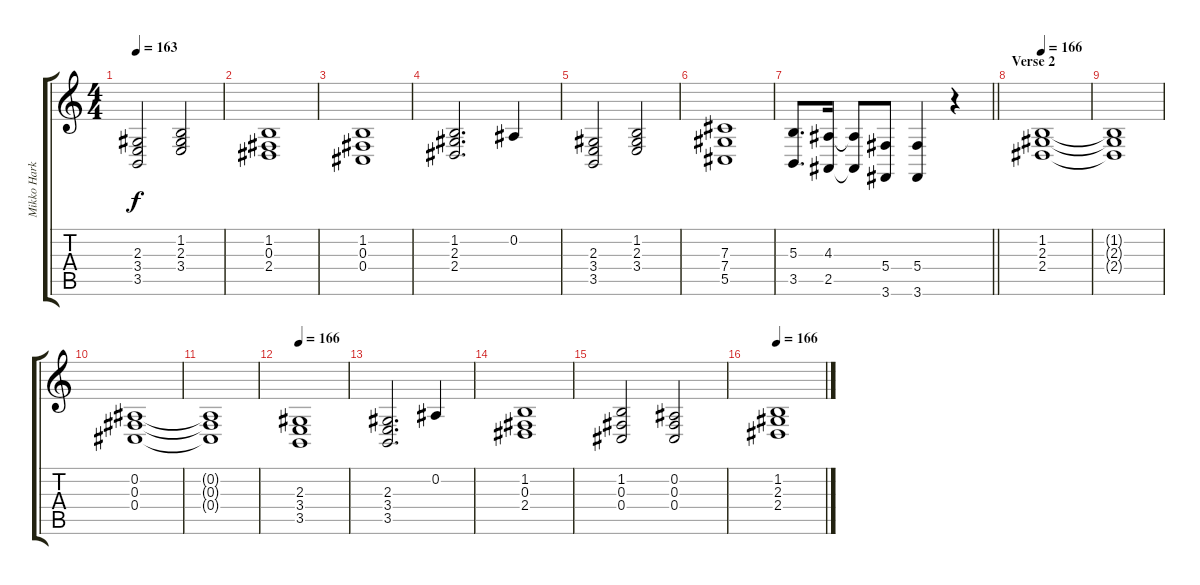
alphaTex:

\track ("Mikko Harkin RH" "Mikko Hark") {instrument harpsichord}
\staff {score tabs}
\tuning (Eb4 Bb3 Gb3 Db3 Ab2 Eb2) {hide}
\ts (4 4)
\tempo 163
\clef g2
\ks c
(2.3 3.4 3.5).2{dy f} (1.2 2.3 3.4).2 |
(1.2 0.3 2.4).1 |
(1.2 0.3 0.4).1 |
(1.2 2.3 2.4).2{d} 0.2.4 |
(2.3 3.4 3.5).2 (1.2 2.3 3.4).2 |
(7.3 7.4 5.5).1 |
\barLineRight lightlight
(5.3 3.5).8{d} (4.3 2.5).16 (4.3{t} 2.5{t}).8 (5.4 3.6).8 (5.4 3.6).4 r.4 |
\section ("" "Verse 2")
\tempo 163
\tempo 166
(1.2 2.3 2.4).1 |
(1.2{t} 2.3{t} 2.4{t}).1 |
(0.2 0.3 0.4).1 |
(0.2{t} 0.3{t} 0.4{t}).1 |
\tempo 166
(2.3 3.4 3.5).1 |
(2.3 3.4 3.5).2{d} 0.2.4 |
(1.2 0.3 2.4).1 |
(1.2 0.3 0.4).2 (0.2 0.3 0.4).2 |
\tempo 166
(1.2 2.3 2.4).1
